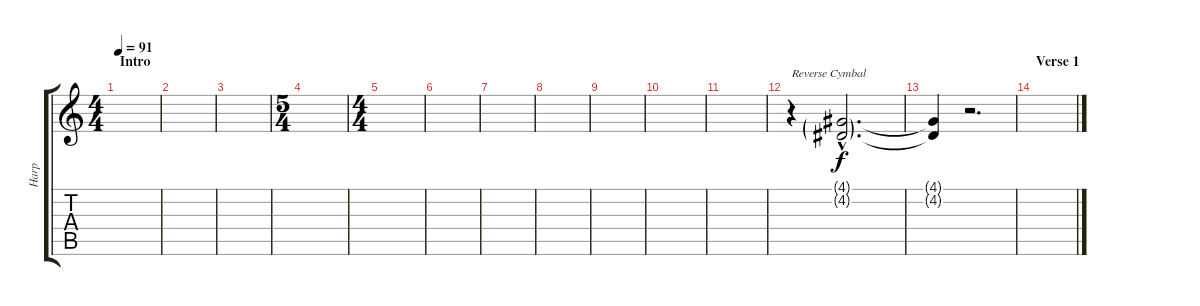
\track ("Harp" "Harp") {instrument orchestralharp}
\staff {score tabs}
\tuning (E4 B3 G3 D3 A2 E2) {hide}
\ts (4 4)
\section ("" "Intro")
\tempo 91
\clef g2
\ks c
|
|
|
\ts (5 4)
|
\ts (4 4)
|
|
|
|
|
|
|
r.4{txt "Reverse Cymbal"} (4.1{g hac} 4.2{g hac}).2{d instrument reversecymbal} |
(4.1{t} 4.2{t}).4{dy f} r.2{d} |
\section ("" "Verse 1")
